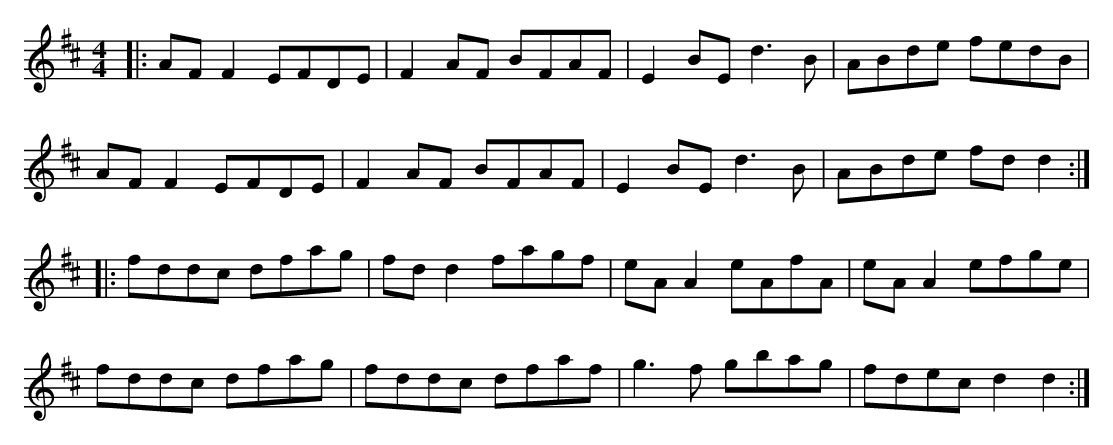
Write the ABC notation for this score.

X:1
M:4/4
K:D
|:AF F2 EFDE|F2 AF BFAF|E2 BE d3B|ABde fedB|
AF F2 EFDE|F2 AF BFAF|E2 BE d3B|ABde fd d2:|
|:fddc dfag|fd d2 fagf|eA A2 eAfA|eA A2 efge|
fddc dfag|fddc dfaf|g3f gbag|fdec d2 d2:|
